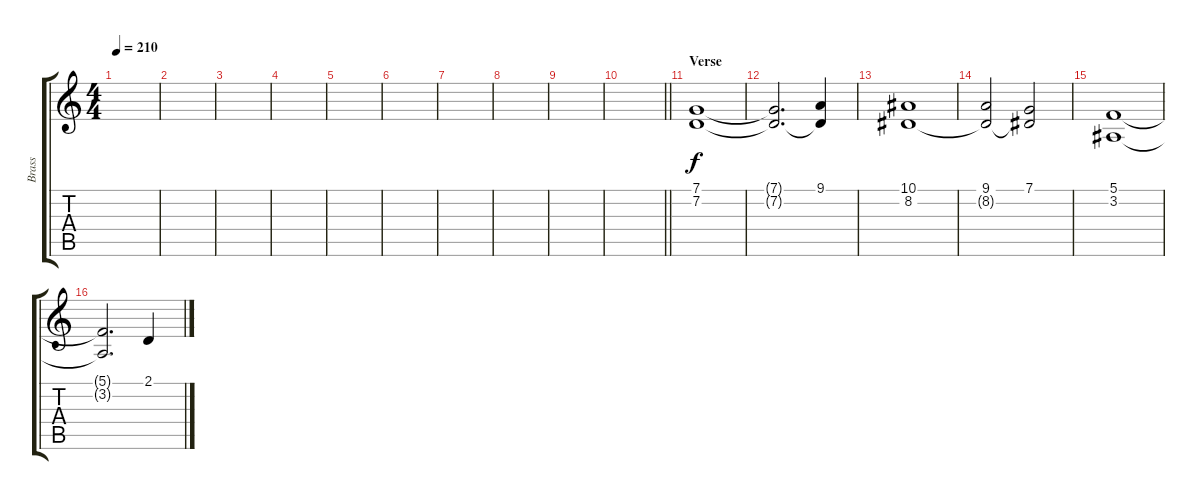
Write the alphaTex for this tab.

\track ("Brass" "Brass") {instrument brasssection}
\staff {score tabs}
\tuning (C4 G3 Eb3 Bb2 F2 C2) {hide}
\ts (4 4)
\tempo 210
\clef g2
\ks c
|
|
|
|
|
|
|
|
|
\barLineRight lightlight
|
\section ("" "Verse")
(7.1 7.2).1 |
(7.1{t} 7.2{t}).2{d} (9.1 7.2{t}).4 |
(10.1 8.2).1 |
(9.1 8.2{t}).2 (7.1 8.2{t}).2 |
(5.1 3.2).1 |
(5.1{t} 3.2{t}).2{d} 2.1.4
